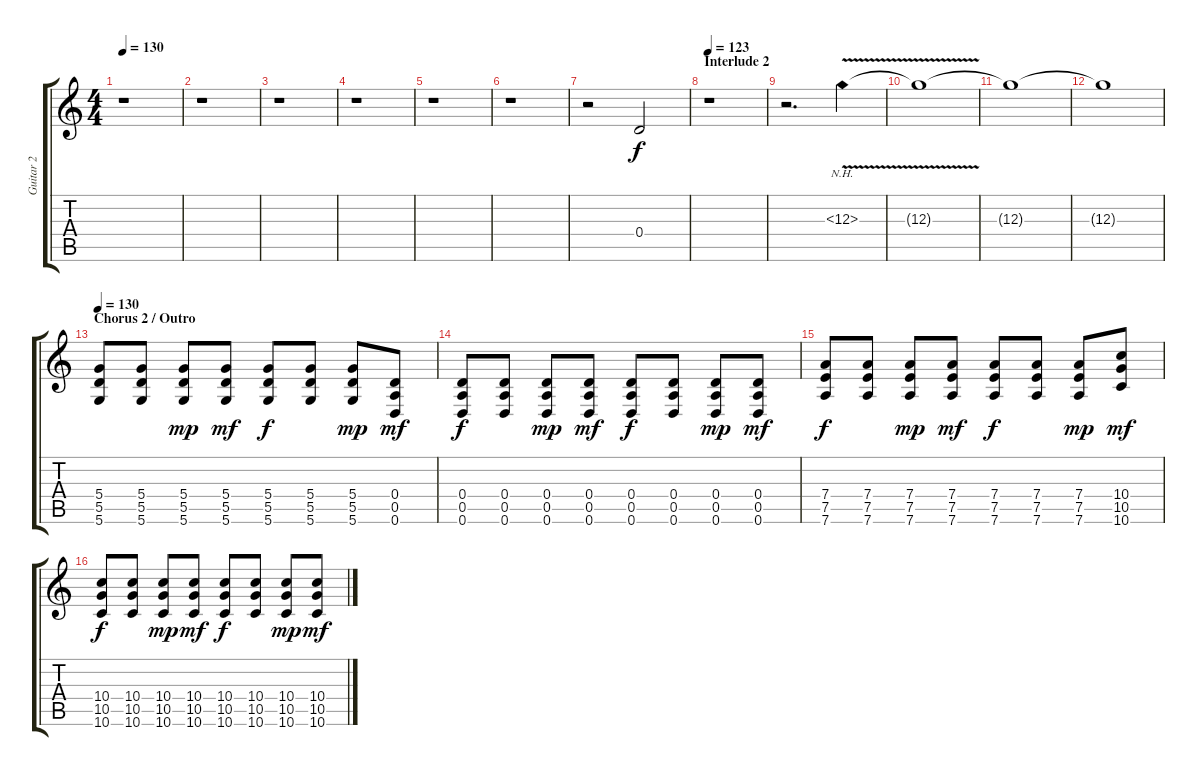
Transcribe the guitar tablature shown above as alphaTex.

\track ("Guitar 2" "Guitar 2") {instrument distortionguitar}
\staff {score tabs}
\tuning (E4 B3 G3 D3 A2 D2) {hide}
\ts (4 4)
\tempo 130
\clef g2
\ks c
r.1{dy mf} |
r.1 |
r.1 |
r.1 |
r.1 |
r.1 |
r.2 0.4.2{dy f} |
\section ("" "Interlude 2")
\tempo 123
r.1 |
r.2{d} 12.3{nh v}.4 |
12.3{t}.1 |
12.3{t}.1 |
12.3{t}.1 |
\section ("" "Chorus 2 / Outro")
\tempo 130
(5.4 5.5 5.6).8 (5.4 5.5 5.6).8 (5.4 5.5 5.6).8{dy mp} (5.4 5.5 5.6).8{dy mf} (5.4 5.5 5.6).8{dy f} (5.4 5.5 5.6).8 (5.4 5.5 5.6).8{dy mp} (0.4 0.5 0.6).8{dy mf} |
(0.4 0.5 0.6).8{dy f} (0.4 0.5 0.6).8 (0.4 0.5 0.6).8{dy mp} (0.4 0.5 0.6).8{dy mf} (0.4 0.5 0.6).8{dy f} (0.4 0.5 0.6).8 (0.4 0.5 0.6).8{dy mp} (0.4 0.5 0.6).8{dy mf} |
(7.4 7.5 7.6).8{dy f} (7.4 7.5 7.6).8 (7.4 7.5 7.6).8{dy mp} (7.4 7.5 7.6).8{dy mf} (7.4 7.5 7.6).8{dy f} (7.4 7.5 7.6).8 (7.4 7.5 7.6).8{dy mp} (10.4 10.5 10.6).8{dy mf} |
(10.4 10.5 10.6).8{dy f} (10.4 10.5 10.6).8 (10.4 10.5 10.6).8{dy mp} (10.4 10.5 10.6).8{dy mf} (10.4 10.5 10.6).8{dy f} (10.4 10.5 10.6).8 (10.4 10.5 10.6).8{dy mp} (10.4 10.5 10.6).8{dy mf}
